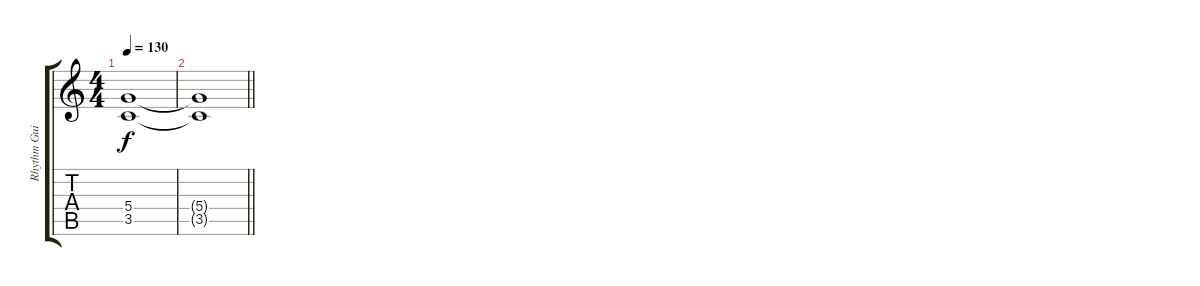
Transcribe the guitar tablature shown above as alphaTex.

\track ("Rhythm Guitar 2: Tapani Kangas" "Rhythm Gui") {instrument acousticguitarnylon}
\staff {score tabs}
\tuning (E4 B3 G3 D3 A2 E2) {hide}
\ts (4 4)
\tempo 130
\clef g2
\ks aminor
(5.4 3.5).1{dy f} |
\barLineRight lightlight
(5.4{t} 3.5{t}).1
